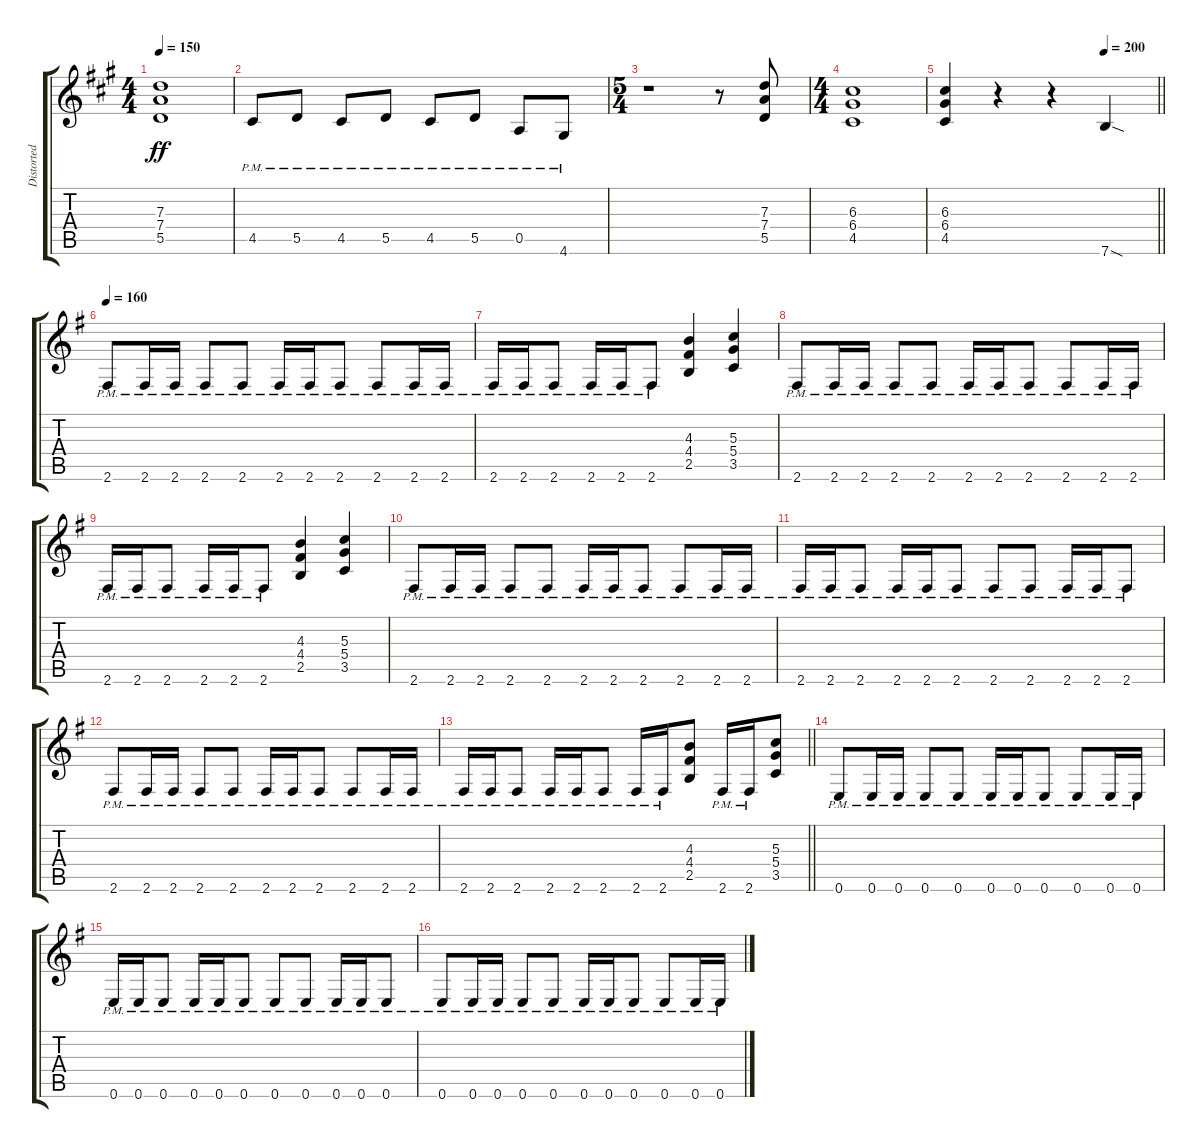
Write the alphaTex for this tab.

\track ("Distorted" "Distorted") {instrument distortionguitar}
\staff {score tabs}
\tuning (E4 B3 G3 D3 A2 E2) {hide}
\ts (4 4)
\tempo 150
\clef g2
\ks a
(7.3 7.4 5.5).1{dy ff} |
4.5{pm}.8 5.5{pm}.8 4.5{pm}.8 5.5{pm}.8 4.5{pm}.8 5.5{pm}.8 0.5{pm}.8 4.6{pm}.8 |
\ts (5 4)
r.1 r.8 (7.3 7.4 5.5).8 |
\ts (4 4)
(6.3 6.4 4.5).1 |
\tempo (200 0.75)
\barLineRight lightlight
(6.3 6.4 4.5).4 r.4 r.4 7.6{sod}.4 |
\tempo 160
\ks g
2.6{pm}.8 2.6{pm}.16 2.6{pm}.16 2.6{pm}.8 2.6{pm}.8 2.6{pm}.16 2.6{pm}.16 2.6{pm}.8 2.6{pm}.8 2.6{pm}.16 2.6{pm}.16 |
2.6{pm}.16 2.6{pm}.16 2.6{pm}.8 2.6{pm}.16 2.6{pm}.16 2.6{pm}.8 (4.3 4.4 2.5).4 (5.3 5.4 3.5).4 |
2.6{pm}.8 2.6{pm}.16 2.6{pm}.16 2.6{pm}.8 2.6{pm}.8 2.6{pm}.16 2.6{pm}.16 2.6{pm}.8 2.6{pm}.8 2.6{pm}.16 2.6{pm}.16 |
2.6{pm}.16 2.6{pm}.16 2.6{pm}.8 2.6{pm}.16 2.6{pm}.16 2.6{pm}.8 (4.3 4.4 2.5).4 (5.3 5.4 3.5).4 |
2.6{pm}.8 2.6{pm}.16 2.6{pm}.16 2.6{pm}.8 2.6{pm}.8 2.6{pm}.16 2.6{pm}.16 2.6{pm}.8 2.6{pm}.8 2.6{pm}.16 2.6{pm}.16 |
2.6{pm}.16 2.6{pm}.16 2.6{pm}.8 2.6{pm}.16 2.6{pm}.16 2.6{pm}.8 2.6{pm}.8 2.6{pm}.8 2.6{pm}.16 2.6{pm}.16 2.6{pm}.8 |
2.6{pm}.8 2.6{pm}.16 2.6{pm}.16 2.6{pm}.8 2.6{pm}.8 2.6{pm}.16 2.6{pm}.16 2.6{pm}.8 2.6{pm}.8 2.6{pm}.16 2.6{pm}.16 |
\barLineRight lightlight
2.6{pm}.16 2.6{pm}.16 2.6{pm}.8 2.6{pm}.16 2.6{pm}.16 2.6{pm}.8 2.6{pm}.16 2.6{pm}.16 (4.3 4.4 2.5).8 2.6{pm}.16 2.6{pm}.16 (5.3 5.4 3.5).8 |
0.6{pm}.8 0.6{pm}.16 0.6{pm}.16 0.6{pm}.8 0.6{pm}.8 0.6{pm}.16 0.6{pm}.16 0.6{pm}.8 0.6{pm}.8 0.6{pm}.16 0.6{pm}.16 |
0.6{pm}.16 0.6{pm}.16 0.6{pm}.8 0.6{pm}.16 0.6{pm}.16 0.6{pm}.8 0.6{pm}.8 0.6{pm}.8 0.6{pm}.16 0.6{pm}.16 0.6{pm}.8 |
0.6{pm}.8 0.6{pm}.16 0.6{pm}.16 0.6{pm}.8 0.6{pm}.8 0.6{pm}.16 0.6{pm}.16 0.6{pm}.8 0.6{pm}.8 0.6{pm}.16 0.6{pm}.16
